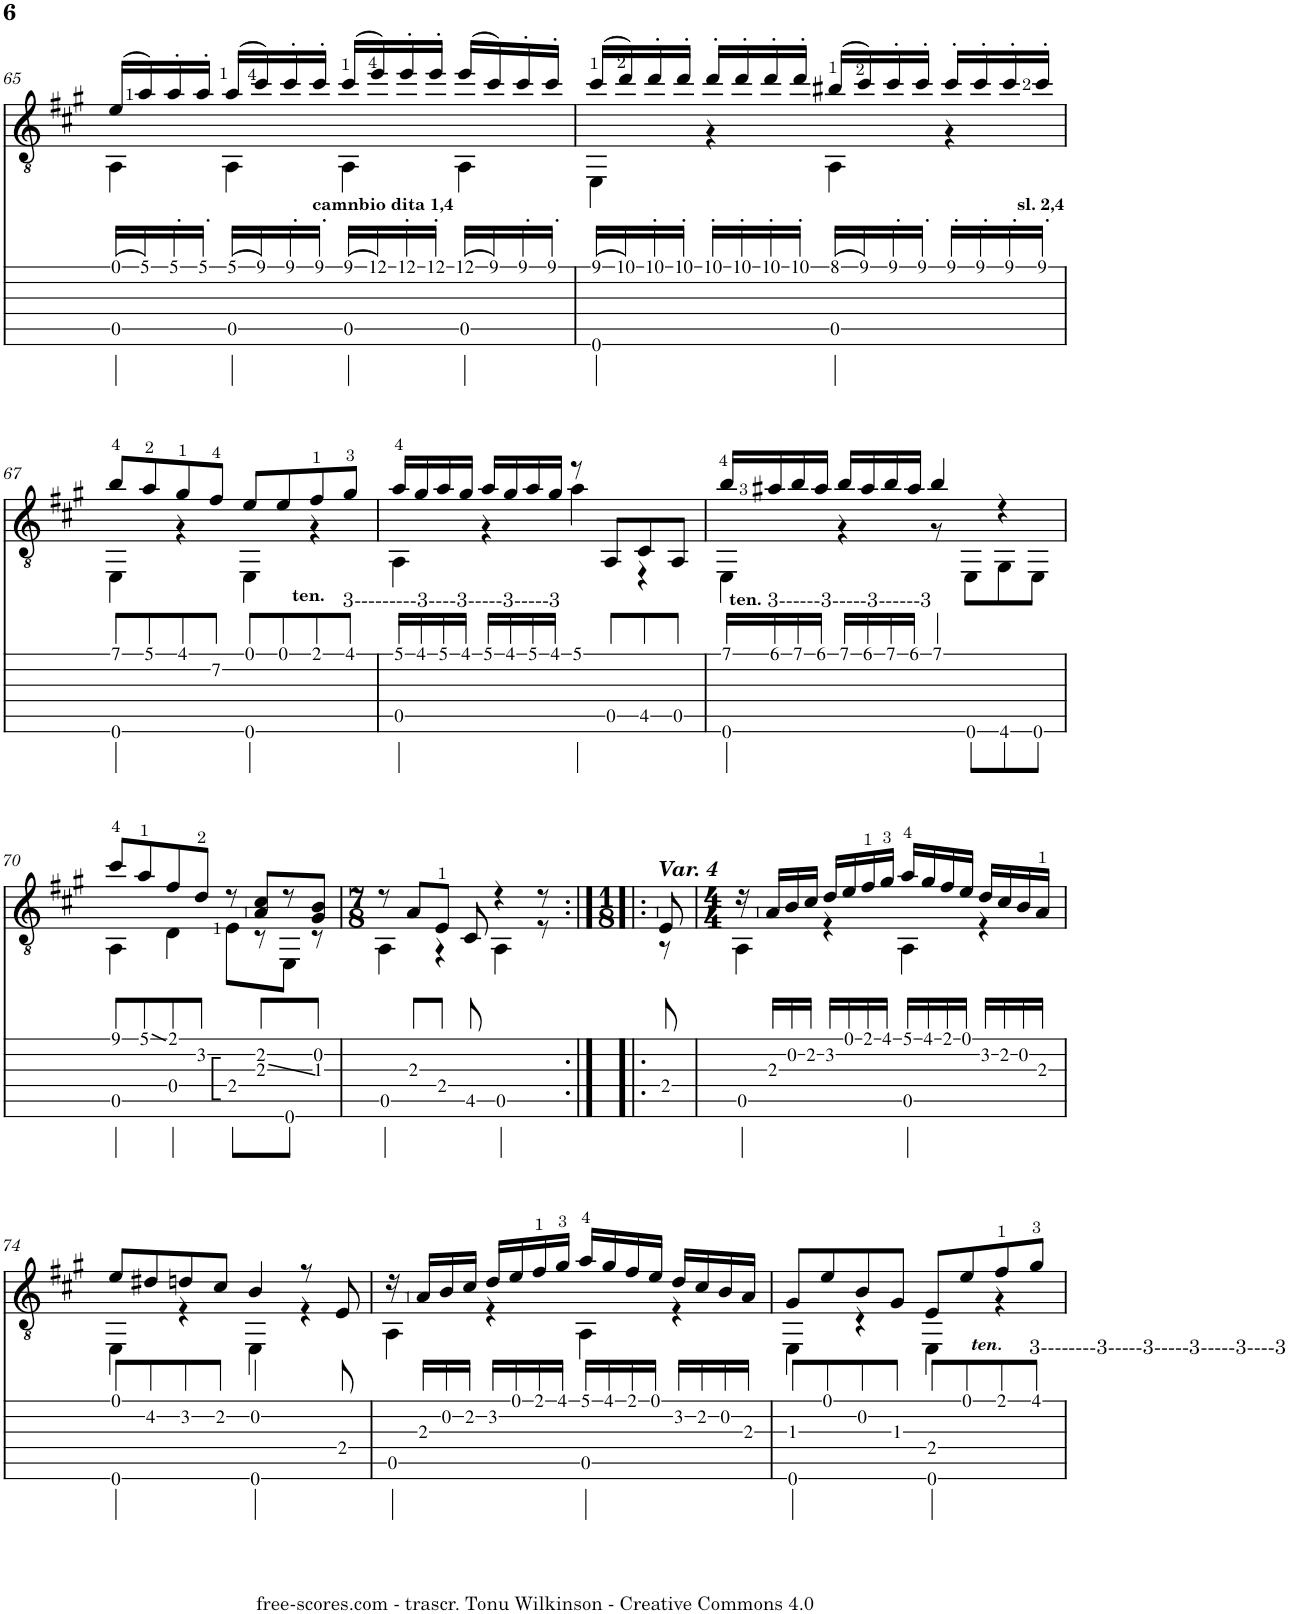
**kern	**kern
*part2	*part1
*staff2	*staff1
*I"Chitarra classica (Intavolatura)	*I"Chitarra classica
!!LO:PB:g=z
*	*clefGv2
*k[f#c#g#]	*k[f#c#g#]
*M4/4	*M4/4
=65	=65
*^	*^
(16e/LL	4AA\	(16e/LL	4AA\
16a/)	.	16a/)	.
16a'/	.	16a'/	.
16a'/JJ	.	16a'/JJ	.
(16a/LL	4AA\	(16a/LL	4AA\
16cc#/)	.	16cc#/)	.
16cc#'/	.	16cc#'/	.
!LO:TX:a:B:t=camnbio dita 1,4	!	!	!
16cc#'/JJ	.	16cc#'/JJ	.
(16cc#/LL	4AA\	(16cc#/LL	4AA\
16ee/)	.	16ee/)	.
16ee'/	.	16ee'/	.
16ee'/JJ	.	16ee'/JJ	.
(16ee/LL	4AA\	(16ee/LL	4AA\
16cc#/)	.	16cc#/)	.
16cc#'/	.	16cc#'/	.
16cc#'/JJ	.	16cc#'/JJ	.
=66	=66	=66	=66
(16cc#/LL	4EE\	(16cc#/LL	4EE\
16dd/)	.	16dd/)	.
16dd'/	.	16dd'/	.
16dd'/JJ	.	16dd'/JJ	.
16dd'/LL	4r	16dd'/LL	4r
16dd'/	.	16dd'/	.
16dd'/	.	16dd'/	.
16dd'/JJ	.	16dd'/JJ	.
(16b#X/LL	4AA\	(16b#X/LL	4AA\
16cc#/)	.	16cc#/)	.
16cc#'/	.	16cc#'/	.
16cc#'/JJ	.	16cc#'/JJ	.
16cc#'/LL	4r	16cc#'/LL	4r
16cc#'/	.	16cc#'/	.
!LO:TX:a:B:t=sl. 2,4	!	!	!
16cc#'/	.	16cc#'/	.
16cc#'/JJ	.	16cc#'/JJ	.
!!LO:LB:g=z	!!
=67	=67	=67	=67
8b/L	4EE\	8b/L	4EE\
8a/	.	8a/	.
8g#/	4r	8g#/	4r
8f#/J	.	8f#/J	.
8e/L	4EE\	8e/L	4EE\
!LO:TX:a:B:t=ten.	!	!	!
8e/	.	8e/	.
8f#/	4r	8f#/	4r
!LO:TX:a:t=3---------3----3-----3-----3	!	!	!
8g#/J	.	8g#/J	.
=68	=68	=68	=68
16a/LL	4AA\	16a/LL	4AA\
16g#/	.	16g#/	.
16a/	.	16a/	.
16g#/JJ	.	16g#/JJ	.
16a/LL	4r	16a/LL	4r
16g#/	.	16g#/	.
16a/	.	16a/	.
16g#/JJ	.	16g#/JJ	.
8r	4a\	8r	4a\
8AA/L	.	8AA/L	.
8C#/	4r	8C#/	4r
8AA/J	.	8AA/J	.
=69	=69	=69	=69
!LO:TX:a:B:t=ten.	!	!	!
16b/LL	4EE\	16b/LL	4EE\
!LO:TX:a:t=3------3-----3------3	!	!	!
16a#X/	.	16a#X/	.
16b/	.	16b/	.
16a#/JJ	.	16a#/JJ	.
16b/LL	4r	16b/LL	4r
16a#/	.	16a#/	.
16b/	.	16b/	.
16a#/JJ	.	16a#/JJ	.
4b/	8r	4b/	8r
.	8EE\L	.	8EE\L
4r	8GG#\	4r	8GG#\
.	8EE\J	.	8EE\J
!!LO:LB:g=z	!!
=70	=70	=70	=70
8cc#/L	4AA\	8cc#/L	4AA\
8a/	.	8a/	.
8f#/	4D\	8f#/	4D\
8d/J	.	8d/J	.
8r	8E\L	8r	8E\L
8A/ 8c#/L	8r	8A/ 8c#/L	8r
8r	8EE\J	8r	8EE\J
8G#/ 8B/J	8r	8G#/ 8B/J	8r
=71	=71	=71	=71
*M7/8	*	*M7/8	*
8r	4AA\	8r	4AA\
8A/L	.	8A/L	.
8E/J	4r	8E/J	4r
8C#/	.	8C#/	.
4r	4AA\	4r	4AA\
8r	8r	8r	8r
=72:|!|:	=72:|!|:	=72:|!|:	=72:|!|:
*M1/8	*	*M1/8	*
!	!	!LO:TX:a:Bi:t=Var. 4	!
8E/	8r	8E/	8r
=73	=73	=73	=73
*M4/4	*	*M4/4	*
16r	4AA\	16r	4AA\
16A/LL	.	16A/LL	.
16B/	.	16B/	.
16c#/JJ	.	16c#/JJ	.
16d/LL	4r	16d/LL	4r
16e/	.	16e/	.
16f#/	.	16f#/	.
16g#/JJ	.	16g#/JJ	.
16a/LL	4AA\	16a/LL	4AA\
16g#/	.	16g#/	.
16f#/	.	16f#/	.
16e/JJ	.	16e/JJ	.
16d/LL	4r	16d/LL	4r
16c#/	.	16c#/	.
16B/	.	16B/	.
16A/JJ	.	16A/JJ	.
!!LO:LB:g=z	!!
=74	=74	=74	=74
8e/L	4EE\	8e/L	4EE\
8d#X/	.	8d#X/	.
8dn/	4r	8dn/	4r
8c#/J	.	8c#/J	.
4B/	4EE\	4B/	4EE\
8r	4r	8r	4r
8E/	.	8E/	.
=75	=75	=75	=75
16r	4AA\	16r	4AA\
16A/LL	.	16A/LL	.
16B/	.	16B/	.
16c#/JJ	.	16c#/JJ	.
16d/LL	4r	16d/LL	4r
16e/	.	16e/	.
16f#/	.	16f#/	.
16g#/JJ	.	16g#/JJ	.
16a/LL	4AA\	16a/LL	4AA\
16g#/	.	16g#/	.
16f#/	.	16f#/	.
16e/JJ	.	16e/JJ	.
16d/LL	4r	16d/LL	4r
16c#/	.	16c#/	.
16B/	.	16B/	.
16A/JJ	.	16A/JJ	.
=76	=76	=76	=76
8G#/L	4EE\	8G#/L	4EE\
8e/	.	8e/	.
8B/	4r	8B/	4r
8G#/J	.	8G#/J	.
8E/L	4EE\	8E/L	4EE\
!LO:TX:a:Bi:t=ten.	!	!	!
8e/	.	8e/	.
8f#/	4r	8f#/	4r
!LO:TX:a:t=3--------3-----3-----3-----3----3	!	!	!
8g#/J	.	8g#/J	.
*v	*v	*	*
*	*v	*v
=	=
*-	*-
